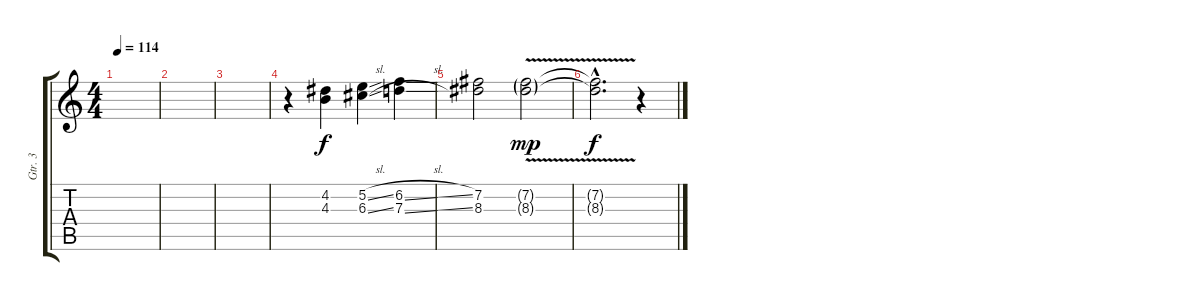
\track ("Gtr. 3" "Gtr. 3") {instrument electricguitarjazz}
\staff {score tabs}
\tuning (E4 B3 G3 D3 A2 E2) {hide}
\ts (4 4)
\tempo 114
\clef g2
\ks c
|
|
|
r.4 (4.2 4.3).4 (5.2{sl} 6.3{sl}).4 (6.2{sl} 7.3{sl}).4 |
(7.2 8.3).2 (7.2{v g} 8.3{v g}).2{dy mp} |
(7.2{hac t} 8.3{hac t}).2{d dy f} r.4
